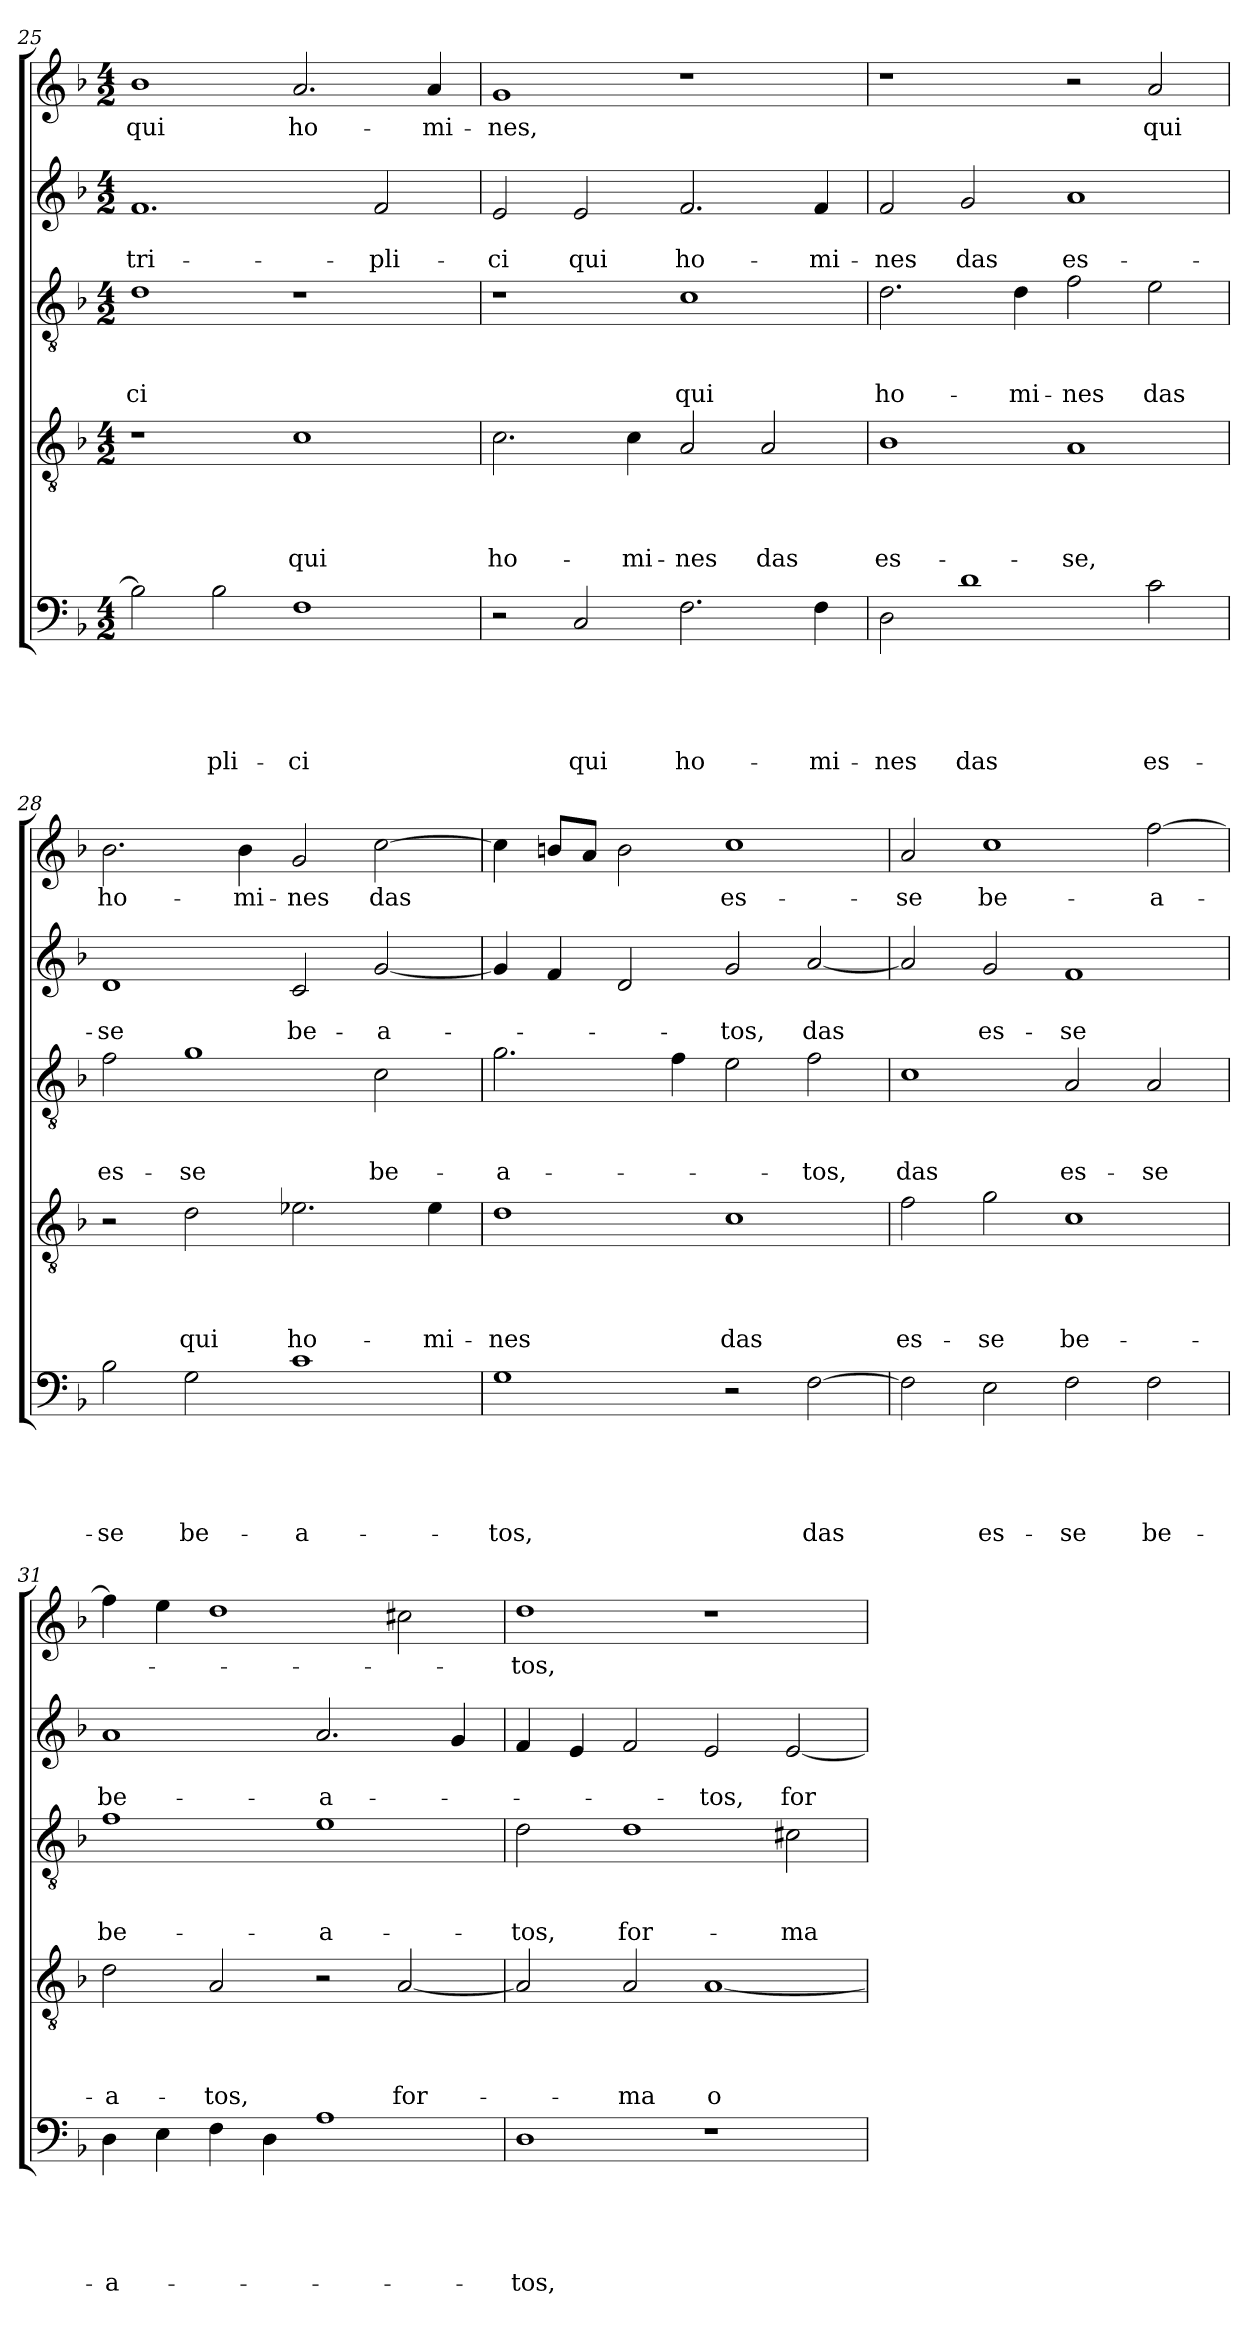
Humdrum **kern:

**kern	**text	**text	**text	**text	**text	**kern	**text	**text	**text	**text	**kern	**text	**text	**text	**kern	**text	**text	**kern	**text
*part5	*part5	*part5	*part5	*part5	*part5	*part4	*part4	*part4	*part4	*part4	*part3	*part3	*part3	*part3	*part2	*part2	*part2	*part1	*part1
*staff5	*staff5	*staff5	*staff5	*staff5	*staff5	*staff4	*staff4	*staff4	*staff4	*staff4	*staff3	*staff3	*staff3	*staff3	*staff2	*staff2	*staff2	*staff1	*staff1
!!LO:PB:g=z
*clefF4	*	*	*	*	*	*clefGv2	*	*	*	*	*clefGv2	*	*	*	*clefG2	*	*	*clefG2	*
*k[b-]	*	*	*	*	*	*k[b-]	*	*	*	*	*k[b-]	*	*	*	*k[b-]	*	*	*k[b-]	*
*F:	*	*	*	*	*	*F:	*	*	*	*	*F:	*	*	*	*F:	*	*	*F:	*
*M4/2	*	*	*	*	*	*M4/2	*	*	*	*	*M4/2	*	*	*	*M4/2	*	*	*M4/2	*
=25	=25	=25	=25	=25	=25	=25	=25	=25	=25	=25	=25	=25	=25	=25	=25	=25	=25	=25	=25
!	!	!	!	!	!	!	!	!	!	!	!	!	!	!LO:LY:b	!	!	!LO:LY:b	!	!LO:LY:b
2B-\]	.	.	.	.	.	1r	.	.	.	.	1d	.	.	-ci	1.f	.	tri-	1b-	qui
!	!	!	!	!	!LO:LY:b	!	!	!	!	!	!	!	!	!	!	!	!	!	!
2B-\	.	.	.	.	-pli-	.	.	.	.	.	.	.	.	.	.	.	.	.	.
!	!	!	!	!	!LO:LY:b	!	!	!	!	!LO:LY:b	!	!	!	!	!	!	!	!	!LO:LY:b
1F	.	.	.	.	-ci	1c	.	.	.	qui	1r	.	.	.	.	.	.	2.a/	ho-
!	!	!	!	!	!	!	!	!	!	!	!	!	!	!	!	!	!LO:LY:b	!	!
.	.	.	.	.	.	.	.	.	.	.	.	.	.	.	2f/	.	-pli-	.	.
!	!	!	!	!	!	!	!	!	!	!	!	!	!	!	!	!	!	!	!LO:LY:b
.	.	.	.	.	.	.	.	.	.	.	.	.	.	.	.	.	.	4a/	-mi-
=26	=26	=26	=26	=26	=26	=26	=26	=26	=26	=26	=26	=26	=26	=26	=26	=26	=26	=26	=26
!	!	!	!	!	!	!	!	!	!	!LO:LY:b	!	!	!	!	!	!	!LO:LY:b	!	!LO:LY:b
2r	.	.	.	.	.	2.c\	.	.	.	ho-	1r	.	.	.	2e/	.	-ci	1g	-nes,
!	!	!	!	!	!LO:LY:b	!	!	!	!	!	!	!	!	!	!	!	!LO:LY:b	!	!
2C/	.	.	.	.	qui	.	.	.	.	.	.	.	.	.	2e/	.	qui	.	.
!	!	!	!	!	!	!	!	!	!	!LO:LY:b	!	!	!	!	!	!	!	!	!
.	.	.	.	.	.	4c\	.	.	.	-mi-	.	.	.	.	.	.	.	.	.
!	!	!	!	!	!LO:LY:b	!	!	!	!	!LO:LY:b	!	!	!	!LO:LY:b	!	!	!LO:LY:b	!	!
2.F\	.	.	.	.	ho-	2A/	.	.	.	-nes	1c	.	.	qui	2.f/	.	ho-	1r	.
!	!	!	!	!	!	!	!	!	!	!LO:LY:b	!	!	!	!	!	!	!	!	!
.	.	.	.	.	.	2A/	.	.	.	das	.	.	.	.	.	.	.	.	.
!	!	!	!	!	!LO:LY:b	!	!	!	!	!	!	!	!	!	!	!	!LO:LY:b	!	!
4F\	.	.	.	.	-mi-	.	.	.	.	.	.	.	.	.	4f/	.	-mi-	.	.
=27	=27	=27	=27	=27	=27	=27	=27	=27	=27	=27	=27	=27	=27	=27	=27	=27	=27	=27	=27
!	!	!	!	!	!LO:LY:b	!	!	!	!	!LO:LY:b	!	!	!	!LO:LY:b	!	!	!LO:LY:b	!	!
2D\	.	.	.	.	-nes	1B-	.	.	.	es-	2.d\	.	.	ho-	2f/	.	-nes	1r	.
!	!	!	!	!	!LO:LY:b	!	!	!	!	!	!	!	!	!	!	!	!LO:LY:b	!	!
1d	.	.	.	.	das	.	.	.	.	.	.	.	.	.	2g/	.	das	.	.
!	!	!	!	!	!	!	!	!	!	!	!	!	!	!LO:LY:b	!	!	!	!	!
.	.	.	.	.	.	.	.	.	.	.	4d\	.	.	-mi-	.	.	.	.	.
!	!	!	!	!	!	!	!	!	!	!LO:LY:b	!	!	!	!LO:LY:b	!	!	!LO:LY:b	!	!
.	.	.	.	.	.	1A	.	.	.	-se,	2f\	.	.	-nes	1a	.	es-	2r	.
!	!	!	!	!	!LO:LY:b	!	!	!	!	!	!	!	!	!LO:LY:b	!	!	!	!	!LO:LY:b
2c\	.	.	.	.	es-	.	.	.	.	.	2e\	.	.	das	.	.	.	2a/	qui
=28	=28	=28	=28	=28	=28	=28	=28	=28	=28	=28	=28	=28	=28	=28	=28	=28	=28	=28	=28
!	!	!	!	!	!LO:LY:b	!	!	!	!	!	!	!	!	!LO:LY:b	!	!	!LO:LY:b	!	!LO:LY:b
2B-\	.	.	.	.	-se	2r	.	.	.	.	2f\	.	.	es-	1d	.	-se	2.b-\	ho-
!	!	!	!	!	!LO:LY:b	!	!	!	!	!LO:LY:b	!	!	!	!LO:LY:b	!	!	!	!	!
2G\	.	.	.	.	be-	2d\	.	.	.	qui	1g	.	.	-se	.	.	.	.	.
!	!	!	!	!	!	!	!	!	!	!	!	!	!	!	!	!	!	!	!LO:LY:b
.	.	.	.	.	.	.	.	.	.	.	.	.	.	.	.	.	.	4b-\	-mi-
!	!	!	!	!	!LO:LY:b	!	!	!	!	!LO:LY:b	!	!	!	!	!	!	!LO:LY:b	!	!LO:LY:b
1c	.	.	.	.	-a-	2.e-X\	.	.	.	ho-	.	.	.	.	2c/	.	be-	2g/	-nes
!	!	!	!	!	!	!	!	!	!	!	!	!	!	!LO:LY:b	!	!	!LO:LY:b	!	!LO:LY:b
.	.	.	.	.	.	.	.	.	.	.	2c\	.	.	be-	[2g/	.	-a-	[2cc\	das
!	!	!	!	!	!	!	!	!	!	!LO:LY:b	!	!	!	!	!	!	!	!	!
.	.	.	.	.	.	4e-\	.	.	.	-mi-	.	.	.	.	.	.	.	.	.
=29	=29	=29	=29	=29	=29	=29	=29	=29	=29	=29	=29	=29	=29	=29	=29	=29	=29	=29	=29
!	!	!	!	!	!LO:LY:b	!	!	!	!	!LO:LY:b	!	!	!	!LO:LY:b	!	!	!	!	!
1G	.	.	.	.	-tos,	1d	.	.	.	-nes	2.g\	.	.	-a-	4g/]	.	.	4cc\]	.
.	.	.	.	.	.	.	.	.	.	.	.	.	.	.	4f/	.	.	8b/L	.
.	.	.	.	.	.	.	.	.	.	.	.	.	.	.	.	.	.	8a/J	.
.	.	.	.	.	.	.	.	.	.	.	.	.	.	.	2d/	.	.	2b\	.
.	.	.	.	.	.	.	.	.	.	.	4f\	.	.	.	.	.	.	.	.
!	!	!	!	!	!	!	!	!	!	!LO:LY:b	!	!	!	!	!	!	!LO:LY:b	!	!LO:LY:b
2r	.	.	.	.	.	1c	.	.	.	das	2e\	.	.	.	2g/	.	-tos,	1cc	es-
!	!	!	!	!	!LO:LY:b	!	!	!	!	!	!	!	!	!LO:LY:b	!	!	!LO:LY:b	!	!
[2F\	.	.	.	.	das	.	.	.	.	.	2f\	.	.	-tos,	[2a/	.	das	.	.
=30	=30	=30	=30	=30	=30	=30	=30	=30	=30	=30	=30	=30	=30	=30	=30	=30	=30	=30	=30
!	!	!	!	!	!	!	!	!	!	!LO:LY:b	!	!	!	!LO:LY:b	!	!	!	!	!LO:LY:b
2F\]	.	.	.	.	.	2f\	.	.	.	es-	1c	.	.	das	2a/]	.	.	2a/	-se
!	!	!	!	!	!LO:LY:b	!	!	!	!	!LO:LY:b	!	!	!	!	!	!	!LO:LY:b	!	!LO:LY:b
2E\	.	.	.	.	es-	2g\	.	.	.	-se	.	.	.	.	2g/	.	es-	1cc	be-
!	!	!	!	!	!LO:LY:b	!	!	!	!	!LO:LY:b	!	!	!	!LO:LY:b	!	!	!LO:LY:b	!	!
2F\	.	.	.	.	-se	1c	.	.	.	be-	2A/	.	.	es-	1f	.	-se	.	.
!	!	!	!	!	!LO:LY:b	!	!	!	!	!	!	!	!	!LO:LY:b	!	!	!	!	!LO:LY:b
2F\	.	.	.	.	be-	.	.	.	.	.	2A/	.	.	-se	.	.	.	[2ff\	-a-
!!LO:LB:g=z
=31	=31	=31	=31	=31	=31	=31	=31	=31	=31	=31	=31	=31	=31	=31	=31	=31	=31	=31	=31
!	!	!	!	!	!LO:LY:b	!	!	!	!	!LO:LY:b	!	!	!	!LO:LY:b	!	!	!LO:LY:b	!	!
4D\	.	.	.	.	-a-	2d\	.	.	.	-a-	1f	.	.	be-	1a	.	be-	4ff\]	.
4E\	.	.	.	.	.	.	.	.	.	.	.	.	.	.	.	.	.	4ee\	.
!	!	!	!	!	!	!	!	!	!	!LO:LY:b	!	!	!	!	!	!	!	!	!
4F\	.	.	.	.	.	2A/	.	.	.	-tos,	.	.	.	.	.	.	.	1dd	.
4D\	.	.	.	.	.	.	.	.	.	.	.	.	.	.	.	.	.	.	.
!	!	!	!	!	!	!	!	!	!	!	!	!	!	!LO:LY:b	!	!	!LO:LY:b	!	!
1A	.	.	.	.	.	2r	.	.	.	.	1e	.	.	-a-	2.a/	.	-a-	.	.
!	!	!	!	!	!	!	!	!	!	!LO:LY:b	!	!	!	!	!	!	!	!	!
.	.	.	.	.	.	[2A/	.	.	.	for-	.	.	.	.	.	.	.	2cc#\	.
.	.	.	.	.	.	.	.	.	.	.	.	.	.	.	4g/	.	.	.	.
=32	=32	=32	=32	=32	=32	=32	=32	=32	=32	=32	=32	=32	=32	=32	=32	=32	=32	=32	=32
!	!	!	!	!	!LO:LY:b	!	!	!	!	!	!	!	!	!LO:LY:b	!	!	!	!	!LO:LY:b
1D	.	.	.	.	-tos,	2A/]	.	.	.	.	2d\	.	.	-tos,	4f/	.	.	1dd	-tos,
.	.	.	.	.	.	.	.	.	.	.	.	.	.	.	4e/	.	.	.	.
!	!	!	!	!	!	!	!	!	!	!LO:LY:b	!	!	!	!LO:LY:b	!	!	!	!	!
.	.	.	.	.	.	2A/	.	.	.	-ma	1d	.	.	for-	2f/	.	.	.	.
!	!	!	!	!	!	!	!	!	!	!LO:LY:b	!	!	!	!	!	!	!LO:LY:b	!	!
1r	.	.	.	.	.	[1A	.	.	.	o-	.	.	.	.	2e/	.	-tos,	1r	.
!	!	!	!	!	!	!	!	!	!	!	!	!	!	!LO:LY:b	!	!	!LO:LY:b	!	!
.	.	.	.	.	.	.	.	.	.	.	2c#X\	.	.	-ma	[2e/	.	for-	.	.
=	=	=	=	=	=	=	=	=	=	=	=	=	=	=	=	=	=	=	=
*-	*-	*-	*-	*-	*-	*-	*-	*-	*-	*-	*-	*-	*-	*-	*-	*-	*-	*-	*-
